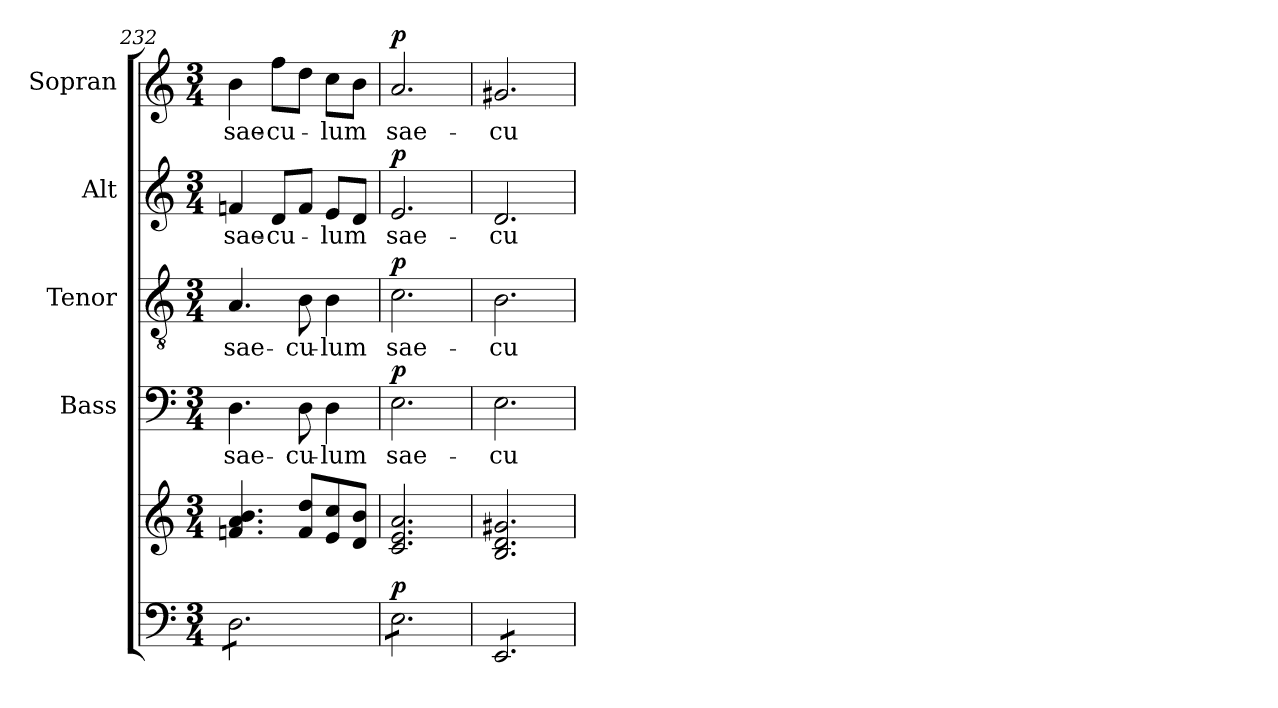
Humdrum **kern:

**kern	**kern	**dynam	**kern	**text	**dynam	**kern	**text	**dynam	**kern	**text	**dynam	**kern	**text	**dynam
*part5	*part5	*part5	*part4	*part4	*part4	*part3	*part3	*part3	*part2	*part2	*part2	*part1	*part1	*part1
*staff6	*staff5	*staff5/6	*staff4	*staff4	*staff4	*staff3	*staff3	*staff3	*staff2	*staff2	*staff2	*staff1	*staff1	*staff1
*	*	*	*I"Bass	*	*	*I"Tenor	*	*	*I"Alt	*	*	*I"Sopran	*	*
*	*	*	*I'B.	*	*	*I'T.	*	*	*I'A.	*	*	*I'S.	*	*
*clefF4	*clefG2	*	*clefF4	*	*	*clefGv2	*	*	*clefG2	*	*	*clefG2	*	*
*k[]	*k[]	*	*k[]	*	*	*k[]	*	*	*k[]	*	*	*k[]	*	*
*C:	*C:	*	*C:	*	*	*C:	*	*	*C:	*	*	*C:	*	*
*M3/4	*M3/4	*	*M3/4	*	*	*M3/4	*	*	*M3/4	*	*	*M3/4	*	*
=232	=232	=232	=232	=232	=232	=232	=232	=232	=232	=232	=232	=232	=232	=232
!LO:TX:a:Bi:t=decresc.	!	!	!	!	!	!	!	!	!	!	!	!	!	!
!	!	!	!	!LO:LY:b	!	!	!LO:LY:b	!	!	!LO:LY:b	!	!	!LO:LY:b	!
*tremolo	*	*	*	*	*	*	*	*	*	*	*	*	*	*
8D\L	4.fn/ 4.a/ 4.b/	.	4.D\	sae-	.	4.A/	sae-	.	4fn/	sae-	.	4b\	sae-	.
8D\	.	.	.	.	.	.	.	.	.	.	.	.	.	.
!	!	!	!	!	!	!	!	!	!	!LO:LY:b	!	!	!LO:LY:b	!
8D\	.	.	.	.	.	.	.	.	8d/L	-cu-	.	8ff\L	-cu-	.
!	!	!	!	!LO:LY:b	!	!	!LO:LY:b	!	!	!	!	!	!	!
8D\	8f/ 8dd/L	.	8D\	-cu-	.	8B\	-cu-	.	8f/J	.	.	8dd\J	.	.
!	!	!	!	!LO:LY:b	!	!	!LO:LY:b	!	!	!LO:LY:b	!	!	!LO:LY:b	!
8D\	8e/ 8cc/	.	4D\	-lum	.	4B\	-lum	.	8e/L	-lum	.	8cc\L	-lum	.
8D\J	8d/ 8b/J	.	.	.	.	.	.	.	8d/J	.	.	8b\J	.	.
=233	=233	=233	=233	=233	=233	=233	=233	=233	=233	=233	=233	=233	=233	=233
!	!	!LO:DY:a=2	!	!LO:LY:b	!LO:DY:a	!	!LO:LY:b	!LO:DY:a	!	!LO:LY:b	!LO:DY:a	!	!LO:LY:b	!LO:DY:a
8E\L	2.c/ 2.e/ 2.a/	p	2.E\	sae-	p	2.c\	sae-	p	2.e/	sae-	p	2.a/	sae-	p
8E\	.	.	.	.	.	.	.	.	.	.	.	.	.	.
8E\	.	.	.	.	.	.	.	.	.	.	.	.	.	.
8E\	.	.	.	.	.	.	.	.	.	.	.	.	.	.
8E\	.	.	.	.	.	.	.	.	.	.	.	.	.	.
8E\J	.	.	.	.	.	.	.	.	.	.	.	.	.	.
!!LO:LB:g=z
=234	=234	=234	=234	=234	=234	=234	=234	=234	=234	=234	=234	=234	=234	=234
!	!	!	!	!LO:LY:b	!	!	!LO:LY:b	!	!	!LO:LY:b	!	!	!LO:LY:b	!
8EE/L	2.B/ 2.d/ 2.g#X/	.	2.E\	-cu-	.	2.B\	-cu-	.	2.d/	-cu-	.	2.g#X/	-cu-	.
8EE/	.	.	.	.	.	.	.	.	.	.	.	.	.	.
8EE/	.	.	.	.	.	.	.	.	.	.	.	.	.	.
8EE/	.	.	.	.	.	.	.	.	.	.	.	.	.	.
8EE/	.	.	.	.	.	.	.	.	.	.	.	.	.	.
8EE/J	.	.	.	.	.	.	.	.	.	.	.	.	.	.
*Xtremolo	*	*	*	*	*	*	*	*	*	*	*	*	*	*
=	=	=	=	=	=	=	=	=	=	=	=	=	=	=
*-	*-	*-	*-	*-	*-	*-	*-	*-	*-	*-	*-	*-	*-	*-
